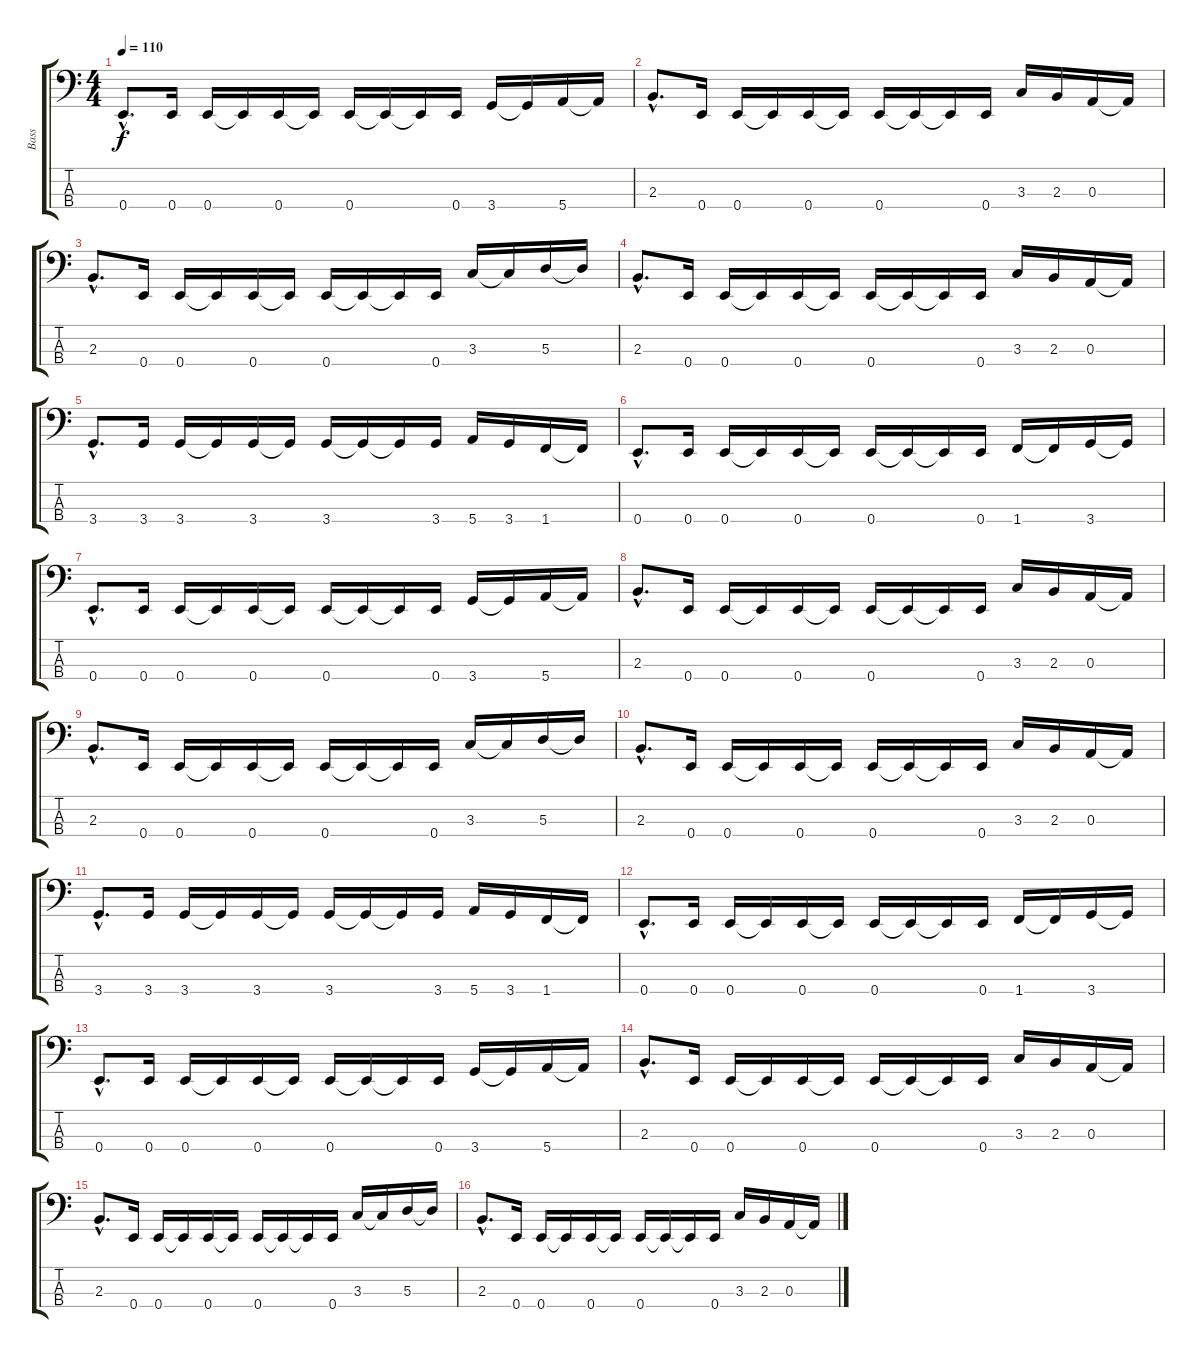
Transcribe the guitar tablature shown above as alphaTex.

\track ("Bass" "Bass") {instrument electricbasspick}
\staff {score tabs}
\tuning (G2 D2 A1 E1) {hide}
\ts (4 4)
\tempo 110
\clef f4
\ks c
0.4{hac}.8{d dy f} 0.4.16 0.4.16 0.4{t}.16 0.4.16 0.4{t}.16 0.4.16 0.4{t}.16 0.4{t}.16 0.4.16 3.4.16 3.4{t}.16 5.4.16 5.4{t}.16 |
2.3{hac}.8{d} 0.4.16 0.4.16 0.4{t}.16 0.4.16 0.4{t}.16 0.4.16 0.4{t}.16 0.4{t}.16 0.4.16 3.3.16 2.3.16 0.3.16 0.3{t}.16 |
2.3{hac}.8{d} 0.4.16 0.4.16 0.4{t}.16 0.4.16 0.4{t}.16 0.4.16 0.4{t}.16 0.4{t}.16 0.4.16 3.3.16 3.3{t}.16 5.3.16 5.3{t}.16 |
2.3{hac}.8{d} 0.4.16 0.4.16 0.4{t}.16 0.4.16 0.4{t}.16 0.4.16 0.4{t}.16 0.4{t}.16 0.4.16 3.3.16 2.3.16 0.3.16 0.3{t}.16 |
3.4{hac}.8{d} 3.4.16 3.4.16 3.4{t}.16 3.4.16 3.4{t}.16 3.4.16 3.4{t}.16 3.4{t}.16 3.4.16 5.4.16 3.4.16 1.4.16 1.4{t}.16 |
0.4{hac}.8{d} 0.4.16 0.4.16 0.4{t}.16 0.4.16 0.4{t}.16 0.4.16 0.4{t}.16 0.4{t}.16 0.4.16 1.4.16 1.4{t}.16 3.4.16 3.4{t}.16 |
0.4{hac}.8{d} 0.4.16 0.4.16 0.4{t}.16 0.4.16 0.4{t}.16 0.4.16 0.4{t}.16 0.4{t}.16 0.4.16 3.4.16 3.4{t}.16 5.4.16 5.4{t}.16 |
2.3{hac}.8{d} 0.4.16 0.4.16 0.4{t}.16 0.4.16 0.4{t}.16 0.4.16 0.4{t}.16 0.4{t}.16 0.4.16 3.3.16 2.3.16 0.3.16 0.3{t}.16 |
2.3{hac}.8{d} 0.4.16 0.4.16 0.4{t}.16 0.4.16 0.4{t}.16 0.4.16 0.4{t}.16 0.4{t}.16 0.4.16 3.3.16 3.3{t}.16 5.3.16 5.3{t}.16 |
2.3{hac}.8{d} 0.4.16 0.4.16 0.4{t}.16 0.4.16 0.4{t}.16 0.4.16 0.4{t}.16 0.4{t}.16 0.4.16 3.3.16 2.3.16 0.3.16 0.3{t}.16 |
3.4{hac}.8{d} 3.4.16 3.4.16 3.4{t}.16 3.4.16 3.4{t}.16 3.4.16 3.4{t}.16 3.4{t}.16 3.4.16 5.4.16 3.4.16 1.4.16 1.4{t}.16 |
0.4{hac}.8{d} 0.4.16 0.4.16 0.4{t}.16 0.4.16 0.4{t}.16 0.4.16 0.4{t}.16 0.4{t}.16 0.4.16 1.4.16 1.4{t}.16 3.4.16 3.4{t}.16 |
0.4{hac}.8{d} 0.4.16 0.4.16 0.4{t}.16 0.4.16 0.4{t}.16 0.4.16 0.4{t}.16 0.4{t}.16 0.4.16 3.4.16 3.4{t}.16 5.4.16 5.4{t}.16 |
2.3{hac}.8{d} 0.4.16 0.4.16 0.4{t}.16 0.4.16 0.4{t}.16 0.4.16 0.4{t}.16 0.4{t}.16 0.4.16 3.3.16 2.3.16 0.3.16 0.3{t}.16 |
2.3{hac}.8{d} 0.4.16 0.4.16 0.4{t}.16 0.4.16 0.4{t}.16 0.4.16 0.4{t}.16 0.4{t}.16 0.4.16 3.3.16 3.3{t}.16 5.3.16 5.3{t}.16 |
2.3{hac}.8{d} 0.4.16 0.4.16 0.4{t}.16 0.4.16 0.4{t}.16 0.4.16 0.4{t}.16 0.4{t}.16 0.4.16 3.3.16 2.3.16 0.3.16 0.3{t}.16
